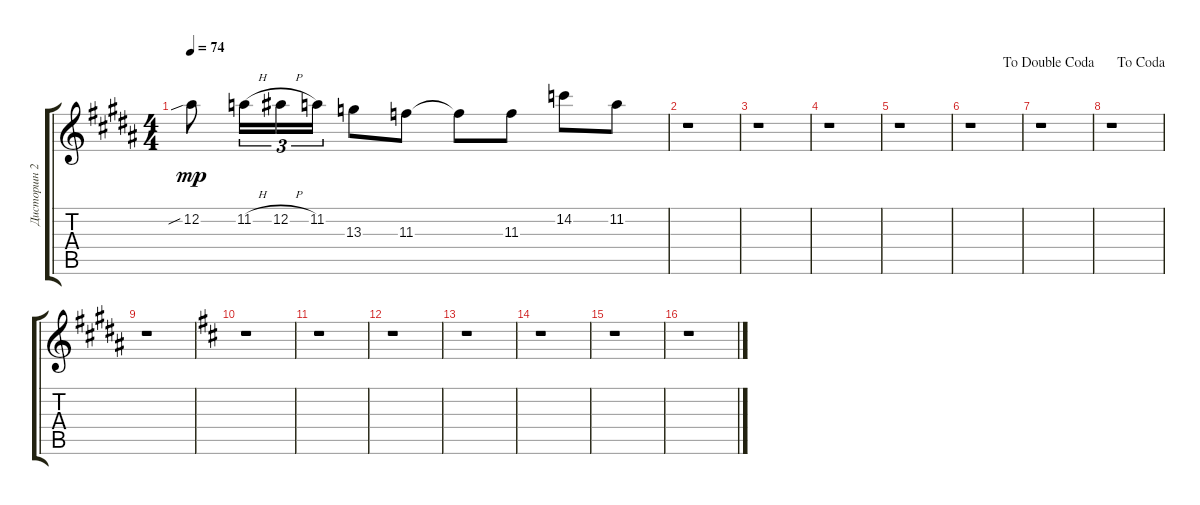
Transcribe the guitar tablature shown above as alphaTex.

\track ("Дисторшн 2" "Дисторшн 2") {instrument distortionguitar}
\staff {score tabs}
\tuning (Eb4 Bb3 Gb3 Db3 Ab2 Eb2) {hide}
\ts (4 4)
\tempo 74
\clef g2
\ks g#minor
12.2{sib}.8{dy mp} 11.2{h}.16{tu (3 2)} 12.2{h}.16{tu (3 2)} 11.2.16{tu (3 2)} 13.3.8 11.3.8 11.3{t}.8 11.3.8 14.2.8 11.2.8 |
r.1 |
r.1 |
r.1 |
r.1 |
r.1 |
\jump dadoublecoda
r.1 |
\jump dacoda
r.1 |
r.1 |
\ks d
r.1 |
r.1 |
r.1 |
r.1 |
r.1 |
r.1 |
r.1
